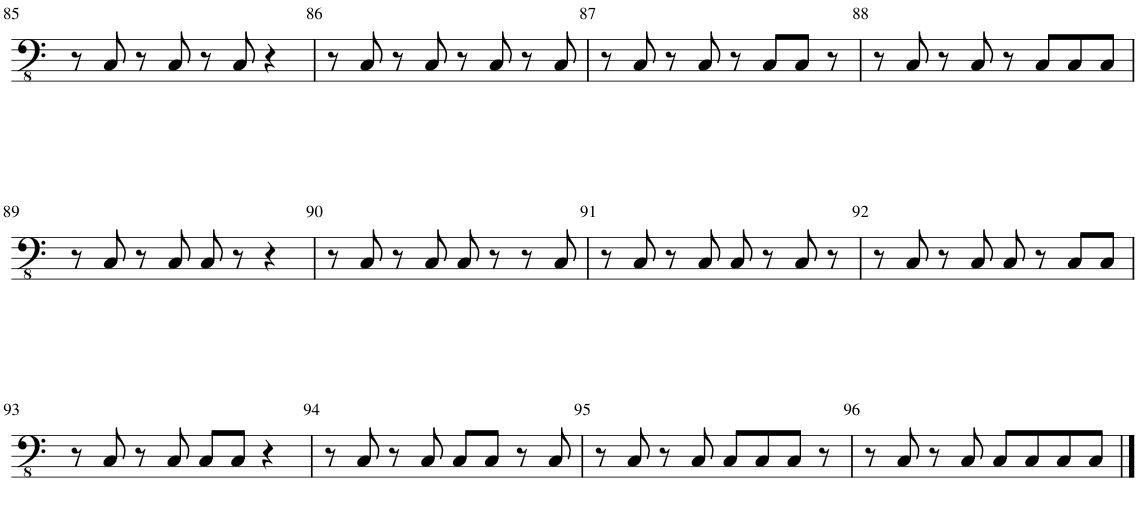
**kern
*part1
*staff1
*I"Electric Bass
*I'El. B.
!!LO:PB:g=z
*clefFv4
*k[]
*M4/4
=85
8r
8CC/
8r
8CC/
8r
8CC/
4r
=86
8r
8CC/
8r
8CC/
8r
8CC/
8r
8CC/
=87
8r
8CC/
8r
8CC/
8r
8CC/L
8CC/J
8r
=88
8r
8CC/
8r
8CC/
8r
8CC/L
8CC/
8CC/J
!!LO:LB:g=z
=89
8r
8CC/
8r
8CC/
8CC/
8r
4r
=90
8r
8CC/
8r
8CC/
8CC/
8r
8r
8CC/
=91
8r
8CC/
8r
8CC/
8CC/
8r
8CC/
8r
=92
8r
8CC/
8r
8CC/
8CC/
8r
8CC/L
8CC/J
!!LO:LB:g=z
=93
8r
8CC/
8r
8CC/
8CC/L
8CC/J
4r
=94
8r
8CC/
8r
8CC/
8CC/L
8CC/J
8r
8CC/
=95
8r
8CC/
8r
8CC/
8CC/L
8CC/
8CC/J
8r
=96
8r
8CC/
8r
8CC/
8CC/L
8CC/
8CC/
8CC/J
==
*-
